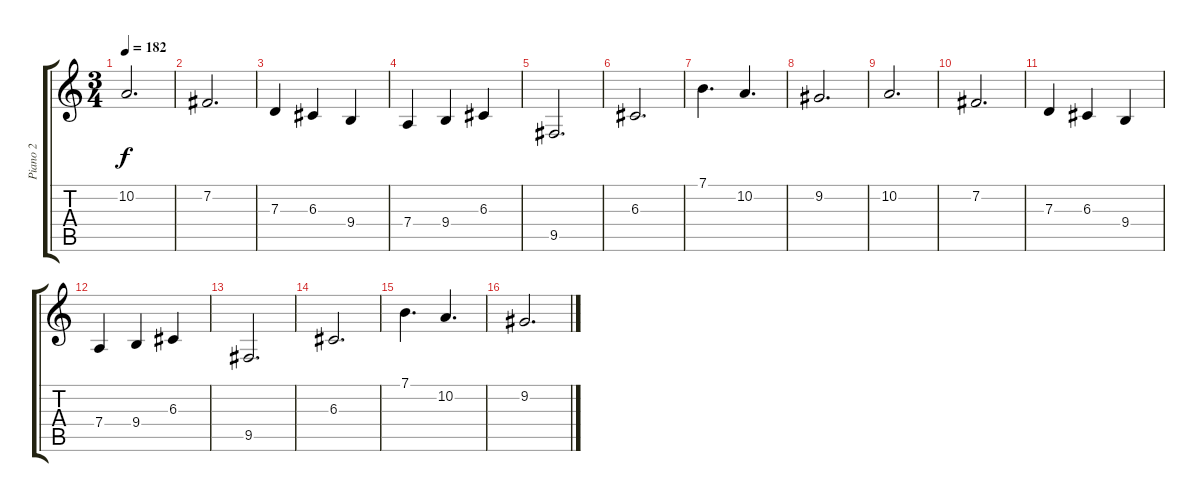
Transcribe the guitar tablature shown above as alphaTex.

\track ("Piano 2" "Piano 2") {instrument reedorgan}
\staff {score tabs}
\tuning (E4 B3 G3 D3 A2 E2) {hide}
\ts (3 4)
\tempo 182
\clef g2
\ks c
10.2.2{d dy f volume 5} |
7.2.2{d} |
7.3.4 6.3.4 9.4.4 |
7.4.4 9.4.4 6.3.4 |
9.5.2{d} |
6.3.2{d} |
7.1.4{d} 10.2.4{d} |
9.2.2{d} |
10.2.2{d} |
7.2.2{d} |
7.3.4 6.3.4 9.4.4 |
7.4.4 9.4.4 6.3.4 |
9.5.2{d} |
6.3.2{d} |
7.1.4{d} 10.2.4{d} |
9.2.2{d}
